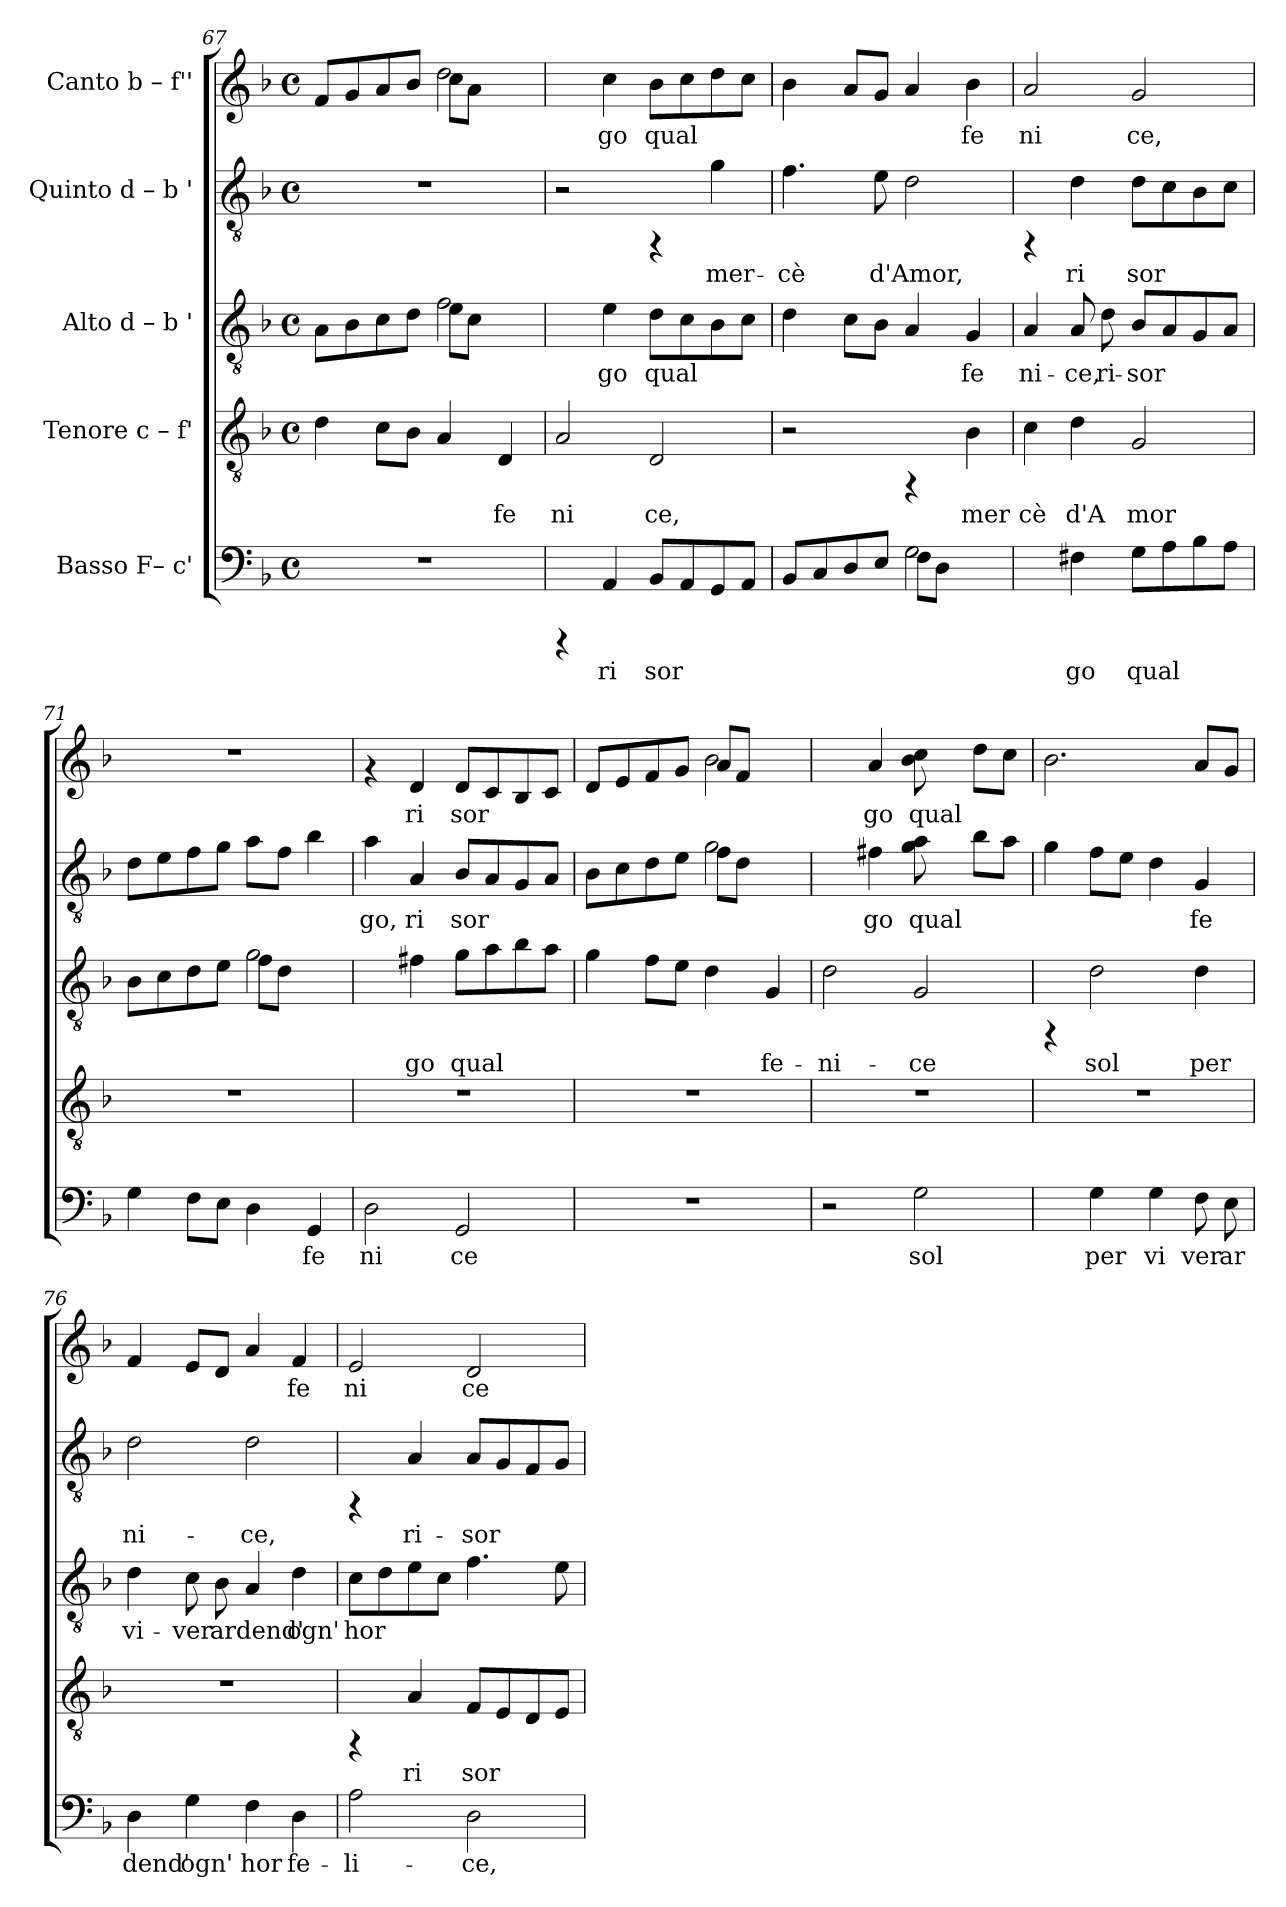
**kern	**text	**kern	**text	**kern	**text	**kern	**text	**kern	**text
*part5	*part5	*part4	*part4	*part3	*part3	*part2	*part2	*part1	*part1
*staff5	*staff5	*staff4	*staff4	*staff3	*staff3	*staff2	*staff2	*staff1	*staff1
*I"Basso  F– c'	*	*I"Tenore  c – f'	*	*I"Alto  d – b '	*	*I"Quinto  d – b '	*	*I"Canto  b – f''	*
*clefF4	*	*clefGv2	*	*clefGv2	*	*clefGv2	*	*clefG2	*
*k[b-]	*	*k[b-]	*	*k[b-]	*	*k[b-]	*	*k[b-]	*
*F:	*	*F:	*	*F:	*	*F:	*	*F:	*
*M4/4	*	*M4/4	*	*M4/4	*	*M4/4	*	*M4/4	*
*met(c)	*	*met(c)	*	*met(c)	*	*met(c)	*	*met(c)	*
=67	=67	=67	=67	=67	=67	=67	=67	=67	=67
!	!	!	!LO:LY:b:cj	!	!LO:LY:b:rj	!	!	!	!LO:LY:b:cj
*	*	*	*	*^	*	*	*	*^	*
1r	.	4d\	.	8A\L	2ryy	.	1r	.	8f/L	2ryy	.
!	!	!	!	!	!	!LO:LY:b:rj	!	!	!	!	!LO:LY:b:cj
.	.	.	.	8B-\	.	.	.	.	8g/	.	.
!	!	!	!LO:LY:b:cj	!	!	!LO:LY:b:rj	!	!	!	!	!LO:LY:b:cj
.	.	8c\L	.	8c\	.	.	.	.	8a/	.	.
!	!	!	!LO:LY:b:cj	!	!	!LO:LY:b:rj	!	!	!	!	!LO:LY:b:cj
.	.	8B-\J	.	8d\J	.	.	.	.	8b-/J	.	.
!	!	!	!LO:LY:b:cj	!	!	!LO:LY:b:rj	!	!	!	!	!LO:LY:b:cj
.	.	4A/	.	2f\	8e\L	.	.	.	2dd\	8cc\L	.
!	!	!	!	!	!	!LO:LY:b:rj	!	!	!	!	!LO:LY:b:cj
.	.	.	.	.	8c\J	.	.	.	.	8a\J	.
!	!	!	!LO:LY:b:cj	!	!	!	!	!	!	!	!
.	.	4D/	fe	.	4ryy	.	.	.	.	4ryy	.
=68	=68	=68	=68	=68	=68	=68	=68	=68	=68	=68	=68
!	!	!	!LO:LY:b:cj	!	!	!	!	!	!	!	!
*	*	*	*	*v	*v	*	*	*	*v	*v	*
4rCCC	.	2A/	ni	4ryy	.	2r	.	4ryy	.
!	!LO:LY:b:rj	!	!	!	!LO:LY:b:rj	!	!	!	!LO:LY:b:cj
4AA/	ri	.	.	4e\	go	.	.	4cc\	go
!	!LO:LY:b:rj	!	!LO:LY:b:cj	!	!LO:LY:b:rj	!	!	!	!LO:LY:b:cj
8BB-/L	sor	2D/	ce,	8d\L	qual	4rFF	.	8b-\L	qual
!	!LO:LY:b:rj	!	!	!	!LO:LY:b:rj	!	!	!	!LO:LY:b:cj
8AA/	.	.	.	8c\	.	.	.	8cc\	.
!	!LO:LY:b:rj	!	!	!	!LO:LY:b:rj	!	!LO:LY:b:cj	!	!LO:LY:b:cj
8GG/	.	.	.	8B-\	.	4g\	mer-	8dd\	.
!	!LO:LY:b:rj	!	!	!	!LO:LY:b:rj	!	!	!	!LO:LY:b:cj
8AA/J	.	.	.	8c\J	.	.	.	8cc\J	.
=69	=69	=69	=69	=69	=69	=69	=69	=69	=69
!	!LO:LY:b:rj	!	!	!	!LO:LY:b:rj	!	!LO:LY:b:cj	!	!LO:LY:b:cj
*^	*	*	*	*	*	*	*	*	*
8BB-/L	2ryy	.	2r	.	4d\	.	4.f\	-cè	4b-\	.
!	!	!LO:LY:b:rj	!	!	!	!	!	!	!	!
8C/	.	.	.	.	.	.	.	.	.	.
!	!	!LO:LY:b:rj	!	!	!	!LO:LY:b:rj	!	!	!	!LO:LY:b:cj
8D/	.	.	.	.	8c\L	.	.	.	8a/L	.
!	!	!LO:LY:b:rj	!	!	!	!LO:LY:b:rj	!	!LO:LY:b:cj	!	!LO:LY:b:cj
8E/J	.	.	.	.	8B-\J	.	8e\	d'Amor,	8g/J	.
!	!	!LO:LY:b:rj	!	!	!	!LO:LY:b:rj	!	!LO:LY:b:cj	!	!LO:LY:b:cj
2G\	8F\L	.	4rFF	.	4A/	.	2d\	.	4a/	.
!	!	!LO:LY:b:rj	!	!	!	!	!	!	!	!
.	8D\J	.	.	.	.	.	.	.	.	.
!	!	!	!	!LO:LY:b:cj	!	!LO:LY:b:rj	!	!	!	!LO:LY:b:cj
.	4ryy	.	4B-\	mer	4G/	fe	.	.	4b-\	fe
!!LO:LB:g=z
=70	=70	=70	=70	=70	=70	=70	=70	=70	=70	=70
!	!	!	!	!LO:LY:b:cj	!	!LO:LY:b:rj	!	!	!	!LO:LY:b:cj
*v	*v	*	*	*	*	*	*	*	*	*
4ryy	.	4c\	cè	4A/	ni-	4rFF	.	2a/	ni
!	!LO:LY:b:rj	!	!LO:LY:b:cj	!	!LO:LY:b:rj	!	!LO:LY:b:cj	!	!
4F#X\	go	4d\	d'A	8A/	-ce,	4d\	ri	.	.
!	!	!	!	!	!LO:LY:b:rj	!	!	!	!
.	.	.	.	8d\	ri-	.	.	.	.
!	!LO:LY:b:rj	!	!LO:LY:b:cj	!	!LO:LY:b:rj	!	!LO:LY:b:cj	!	!LO:LY:b:cj
8G\L	qual	2G/	mor	8B-/L	-sor-	8d\L	sor	2g/	ce,
!	!LO:LY:b:rj	!	!	!	!LO:LY:b:rj	!	!LO:LY:b:cj	!	!
8A\	.	.	.	8A/	--	8c\	.	.	.
!	!LO:LY:b:rj	!	!	!	!LO:LY:b:rj	!	!LO:LY:b:cj	!	!
8B-\	.	.	.	8G/	--	8B-\	.	.	.
!	!LO:LY:b:rj	!	!	!	!LO:LY:b:rj	!	!LO:LY:b:cj	!	!
8A\J	.	.	.	8A/J	--	8c\J	.	.	.
=71	=71	=71	=71	=71	=71	=71	=71	=71	=71
!	!LO:LY:b:rj	!	!	!	!LO:LY:b:rj	!	!LO:LY:b:cj	!	!
*	*	*	*	*^	*	*	*	*	*
4G\	.	1r	.	8B-\L	2ryy	--	8d\L	.	1r	.
!	!	!	!	!	!	!LO:LY:b:rj	!	!LO:LY:b:cj	!	!
.	.	.	.	8c\	.	--	8e\	.	.	.
!	!LO:LY:b:rj	!	!	!	!	!LO:LY:b:rj	!	!LO:LY:b:cj	!	!
8F\L	.	.	.	8d\	.	--	8f\	.	.	.
!	!LO:LY:b:rj	!	!	!	!	!LO:LY:b:rj	!	!LO:LY:b:cj	!	!
8E\J	.	.	.	8e\J	.	--	8g\J	.	.	.
!	!LO:LY:b:rj	!	!	!	!	!LO:LY:b:rj	!	!LO:LY:b:cj	!	!
4D\	.	.	.	2g\	8f\L	--	8a\L	.	.	.
!	!	!	!	!	!	!LO:LY:b:rj	!	!LO:LY:b:cj	!	!
.	.	.	.	.	8d\J	--	8f\J	.	.	.
!	!LO:LY:b:rj	!	!	!	!	!	!	!LO:LY:b:cj	!	!
4GG/	fe	.	.	.	4ryy	.	4b-\	.	.	.
=72	=72	=72	=72	=72	=72	=72	=72	=72	=72	=72
!	!LO:LY:b:rj	!	!	!	!	!	!	!LO:LY:b:cj	!	!
*	*	*	*	*v	*v	*	*	*	*	*
2D\	ni	1r	.	4ryy	.	4a\	go,	4rf	.
!	!	!	!	!	!LO:LY:b:rj	!	!LO:LY:b:cj	!	!LO:LY:b:cj
.	.	.	.	4f#X\	-go	4A/	ri	4d/	ri
!	!LO:LY:b:rj	!	!	!	!LO:LY:b:rj	!	!LO:LY:b:cj	!	!LO:LY:b:cj
2GG/	ce	.	.	8g\L	qual	8B-/L	sor	8d/L	sor
!	!	!	!	!	!LO:LY:b:rj	!	!LO:LY:b:cj	!	!LO:LY:b:cj
.	.	.	.	8a\	.	8A/	.	8c/	.
!	!	!	!	!	!LO:LY:b:rj	!	!LO:LY:b:cj	!	!LO:LY:b:cj
.	.	.	.	8b-\	.	8G/	.	8B-/	.
!	!	!	!	!	!LO:LY:b:rj	!	!LO:LY:b:cj	!	!LO:LY:b:cj
.	.	.	.	8a\J	.	8A/J	.	8c/J	.
=73	=73	=73	=73	=73	=73	=73	=73	=73	=73
!	!	!	!	!	!LO:LY:b:rj	!	!LO:LY:b:cj	!	!LO:LY:b:cj
*	*	*	*	*	*	*^	*	*^	*
1r	.	1r	.	4g\	.	8B-\L	2ryy	.	8d/L	2ryy	.
!	!	!	!	!	!	!	!	!LO:LY:b:cj	!	!	!LO:LY:b:cj
.	.	.	.	.	.	8c\	.	.	8e/	.	.
!	!	!	!	!	!LO:LY:b:rj	!	!	!LO:LY:b:cj	!	!	!LO:LY:b:cj
.	.	.	.	8f\L	.	8d\	.	.	8f/	.	.
!	!	!	!	!	!LO:LY:b:rj	!	!	!LO:LY:b:cj	!	!	!LO:LY:b:cj
.	.	.	.	8e\J	.	8e\J	.	.	8g/J	.	.
!	!	!	!	!	!LO:LY:b:rj	!	!	!LO:LY:b:cj	!	!	!LO:LY:b:cj
.	.	.	.	4d\	.	2g\	8f\L	.	2b-\	8a/L	.
!	!	!	!	!	!	!	!	!LO:LY:b:cj	!	!	!LO:LY:b:cj
.	.	.	.	.	.	.	8d\J	.	.	8f/J	.
!	!	!	!	!	!LO:LY:b:rj	!	!	!	!	!	!
.	.	.	.	4G/	fe-	.	4ryy	.	.	4ryy	.
=74	=74	=74	=74	=74	=74	=74	=74	=74	=74	=74	=74
!	!	!	!	!	!LO:LY:b:rj	!	!	!	!	!	!
*	*	*	*	*	*	*v	*v	*	*	*	*
*	*	*	*	*	*	*	*	*v	*v	*
2r	.	1r	.	2d\	-ni-	4ryy	.	4ryy	.
!	!	!	!	!	!	!	!LO:LY:b:cj	!	!LO:LY:b:cj
.	.	.	.	.	.	4f#X\	go	4a/	go
!	!LO:LY:b:rj	!	!	!	!LO:LY:b:rj	!	!LO:LY:b:cj	!	!LO:LY:b:cj
2G\	sol	.	.	2G/	-ce	8g\ 8a\	qual	8b-\ 8cc\	qual
.	.	.	.	.	.	8ryy	.	8ryy	.
!	!	!	!	!	!	!	!LO:LY:b:cj	!	!LO:LY:b:cj
.	.	.	.	.	.	8b-\L	.	8dd\L	.
!	!	!	!	!	!	!	!LO:LY:b:cj	!	!LO:LY:b:cj
.	.	.	.	.	.	8a\J	.	8cc\J	.
=75	=75	=75	=75	=75	=75	=75	=75	=75	=75
!	!	!	!	!	!	!	!LO:LY:b:cj	!	!LO:LY:b:cj
4ryy	.	1r	.	4rFF	.	4g\	.	2.b-\	.
!	!LO:LY:b:rj	!	!	!	!LO:LY:b:rj	!	!LO:LY:b:cj	!	!
4G\	per	.	.	2d\	sol	8f\L	.	.	.
!	!	!	!	!	!	!	!LO:LY:b:cj	!	!
.	.	.	.	.	.	8e\J	.	.	.
!	!LO:LY:b:rj	!	!	!	!	!	!LO:LY:b:cj	!	!
4G\	vi	.	.	.	.	4d\	.	.	.
!	!LO:LY:b:rj	!	!	!	!LO:LY:b:rj	!	!LO:LY:b:cj	!	!LO:LY:b:cj
8F\	ver	.	.	4d\	per	4G/	fe	8a/L	.
!	!LO:LY:b:rj	!	!	!	!	!	!	!	!LO:LY:b:cj
8E\	ar	.	.	.	.	.	.	8g/J	.
!!LO:PB:g=z
=76	=76	=76	=76	=76	=76	=76	=76	=76	=76
!	!LO:LY:b:rj	!	!	!	!LO:LY:b:rj	!	!LO:LY:b:cj	!	!LO:LY:b:cj
4D\	dend'	1r	.	4d\	vi-	2d\	ni-	4f/	.
!	!LO:LY:b:rj	!	!	!	!LO:LY:b:rj	!	!	!	!LO:LY:b:cj
4G\	ogn'	.	.	8c\	-ver	.	.	8e/L	.
!	!	!	!	!	!LO:LY:b:rj	!	!	!	!LO:LY:b:cj
.	.	.	.	8B-\	ardend'	.	.	8d/J	.
!	!LO:LY:b:rj	!	!	!	!LO:LY:b:rj	!	!LO:LY:b:cj	!	!LO:LY:b:cj
4F\	hor	.	.	4A/	.	2d\	-ce,	4a/	.
!	!LO:LY:b:rj	!	!	!	!LO:LY:b:rj	!	!	!	!LO:LY:b:cj
4D\	fe-	.	.	4d\	ogn'	.	.	4f/	fe
=77	=77	=77	=77	=77	=77	=77	=77	=77	=77
!	!LO:LY:b:rj	!	!	!	!LO:LY:b:rj	!	!	!	!LO:LY:b:cj
2A\	-li-	4rFF	.	8c\L	hor	4rFF	.	2e/	ni
!	!	!	!	!	!LO:LY:b:rj	!	!	!	!
.	.	.	.	8d\	.	.	.	.	.
!	!	!	!LO:LY:b:cj	!	!LO:LY:b:rj	!	!LO:LY:b:cj	!	!
.	.	4A/	ri	8e\	.	4A/	ri-	.	.
!	!	!	!	!	!LO:LY:b:rj	!	!	!	!
.	.	.	.	8c\J	.	.	.	.	.
!	!LO:LY:b:rj	!	!LO:LY:b:cj	!	!LO:LY:b:rj	!	!LO:LY:b:cj	!	!LO:LY:b:cj
2D\	-ce,	8F/L	sor	4.f\	.	8A/L	-sor-	2d/	ce
!	!	!	!LO:LY:b:cj	!	!	!	!LO:LY:b:cj	!	!
.	.	8E/	.	.	.	8G/	--	.	.
!	!	!	!LO:LY:b:cj	!	!	!	!LO:LY:b:cj	!	!
.	.	8D/	.	.	.	8F/	--	.	.
!	!	!	!LO:LY:b:cj	!	!LO:LY:b:rj	!	!LO:LY:b:cj	!	!
.	.	8E/J	.	8e\	.	8G/J	--	.	.
=	=	=	=	=	=	=	=	=	=
*-	*-	*-	*-	*-	*-	*-	*-	*-	*-
